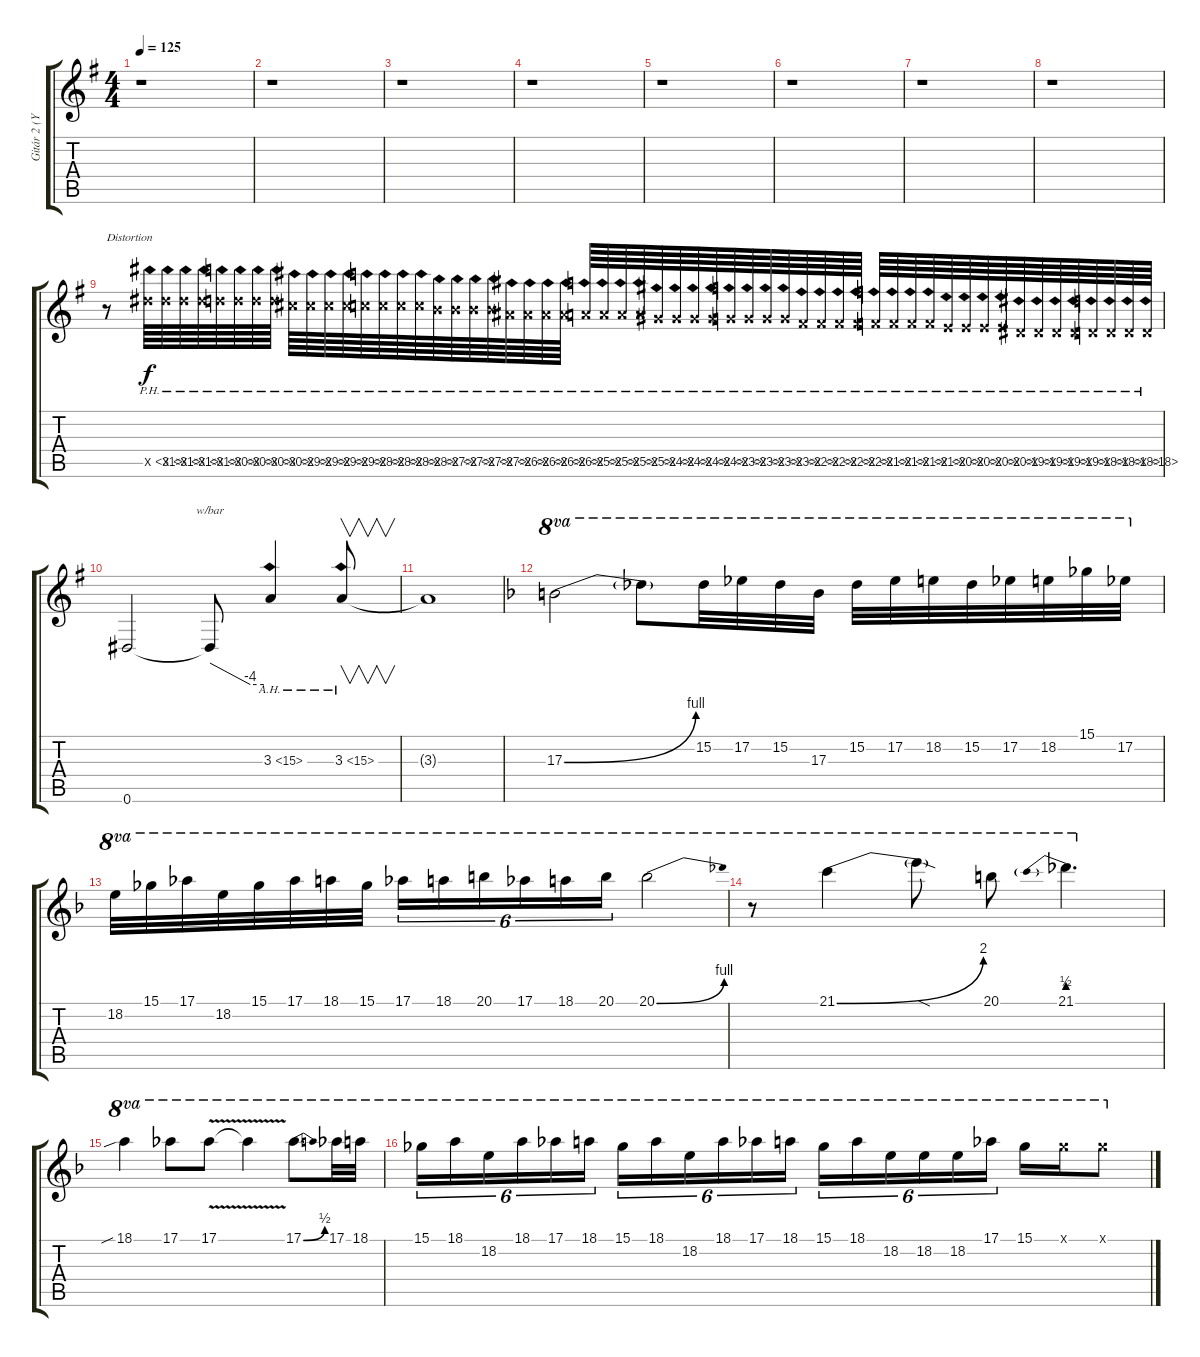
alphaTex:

\track ("Gitár 2 (Yngwie Malmsteen)" "Gitár 2 (Y") {instrument distortionguitar}
\staff {score tabs}
\tuning (Eb4 Bb3 Gb3 Db3 Ab2 Eb2) {hide}
\ts (4 4)
\tempo 125
\clef g2
\ks g
r.1{dy f} |
r.1 |
r.1 |
r.1 |
r.1 |
r.1 |
r.1 |
r.1 |
r.8{txt "Distortion" instrument distortionguitar} 19.5{ph 12 x}.64 19.5{ph 12 x}.64 19.5{ph 12 x}.64 19.5{ph 12 x}.64 18.5{ph 12 x}.64 18.5{ph 12 x}.64 18.5{ph 12 x}.64 18.5{ph 12 x}.64 17.5{ph 12 x}.64 17.5{ph 12 x}.64 17.5{ph 12 x}.64 17.5{ph 12 x}.64 16.5{ph 12 x}.64 16.5{ph 12 x}.64 16.5{ph 12 x}.64 16.5{ph 12 x}.64 15.5{ph 12 x}.64 15.5{ph 12 x}.64 15.5{ph 12 x}.64 15.5{ph 12 x}.64 14.5{ph 12 x}.64 14.5{ph 12 x}.64 14.5{ph 12 x}.64 14.5{ph 12 x}.64 13.5{ph 12 x}.64 13.5{ph 12 x}.64 13.5{ph 12 x}.64 13.5{ph 12 x}.64 12.5{ph 12 x}.64 12.5{ph 12 x}.64 12.5{ph 12 x}.64 12.5{ph 12 x}.64 11.5{ph 12 x}.64 11.5{ph 12 x}.64 11.5{ph 12 x}.64 11.5{ph 12 x}.64 10.5{ph 12 x}.64 10.5{ph 12 x}.64 10.5{ph 12 x}.64 10.5{ph 12 x}.64 9.5{ph 12 x}.64 9.5{ph 12 x}.64 9.5{ph 12 x}.64 9.5{ph 12 x}.64 8.5{ph 12 x}.64 8.5{ph 12 x}.64 8.5{ph 12 x}.64 8.5{ph 12 x}.64 7.5{ph 12 x}.64 7.5{ph 12 x}.64 7.5{ph 12 x}.64 7.5{ph 12 x}.64 6.5{ph 12 x}.64 6.5{ph 12 x}.64 6.5{ph 12 x}.64 6.5{ph 12 x}.64 |
0.6.2 0.6{t}.8{tbe (custom default 0 0 45 -16 60 -16)} 3.3{ah 12}.4 3.3{ah 12}.8{v} |
3.3{t}.1 |
\ks f
17.3{be (bend 0 0 60 4)}.2{ot 8va} 17.3{t}.8{ot 8va} 15.2.32{ot 8va} 17.2.32{ot 8va} 15.2.32{ot 8va} 17.3.32{ot 8va} 15.2.32{ot 8va} 17.2.32{ot 8va} 18.2.32{ot 8va} 15.2.32{ot 8va} 17.2.32{ot 8va} 18.2.32{ot 8va} 15.1.32{ot 8va} 17.2.32{ot 8va} |
18.2.32{ot 8va} 15.1.32{ot 8va} 17.1.32{ot 8va} 18.2.32{ot 8va} 15.1.32{ot 8va} 17.1.32{ot 8va} 18.1.32{ot 8va} 15.1.32{ot 8va} 17.1.16{tu (6 4) ot 8va} 18.1.16{tu (6 4) ot 8va} 20.1.16{tu (6 4) ot 8va} 17.1.16{tu (6 4) ot 8va} 18.1.16{tu (6 4) ot 8va} 20.1.16{tu (6 4) ot 8va} 20.1{be (bend 0 0 60 4)}.2{ot 8va} |
r.8{ot 8va} 21.1{be (bend 0 0 60 8)}.4{ot 8va} 21.1{sod t}.8{ot 8va} 20.1.8{ot 8va} 21.1{be (prebend 0 2 60 2)}.4{d ot 8va} |
18.1{sib}.4{ot 8va} 17.1.8{ot 8va} 17.1{v}.8{ot 8va} 17.1{t}.4{ot 8va} 17.1{be (bend 0 0 60 2)}.8{d ot 8va} 17.1.32{ot 8va} 18.1.32{ot 8va} |
15.1.16{tu (6 4) ot 8va} 18.1.16{tu (6 4) ot 8va} 18.2.16{tu (6 4) ot 8va} 18.1.16{tu (6 4) ot 8va} 17.1.16{tu (6 4) ot 8va} 18.1.16{tu (6 4) ot 8va} 15.1.16{tu (6 4) ot 8va} 18.1.16{tu (6 4) ot 8va} 18.2.16{tu (6 4) ot 8va} 18.1.16{tu (6 4) ot 8va} 17.1.16{tu (6 4) ot 8va} 18.1.16{tu (6 4) ot 8va} 15.1.16{tu (6 4) ot 8va} 18.1.16{tu (6 4) ot 8va} 18.2.16{tu (6 4) ot 8va} 18.2.16{tu (6 4) ot 8va} 18.2.16{tu (6 4) ot 8va} 17.1.16{tu (6 4) ot 8va} 15.1.16{ot 8va} 15.1{x}.16{ot 8va} 15.1{x}.8{ot 8va}
